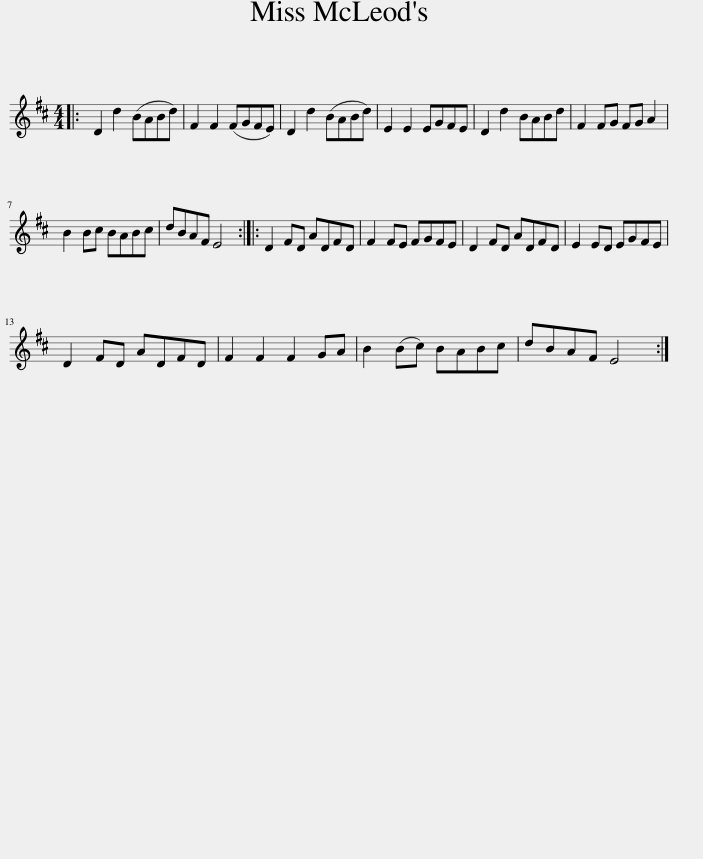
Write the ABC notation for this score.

X:1
L:1/8
M:4/4
I:linebreak $
K:D
V:1 treble
V:1
|: D2 d2 (BABd) | F2 F2 (FGFE) | D2 d2 (BABd) | E2 E2 EGFE | D2 d2 BABd | %5
 F2 FG FG A2 |$ B2 Bc BABc | dBAF E4 :: D2 FD ADFD | F2 FE FGFE | %10
 D2 FD ADFD | E2 ED EGFE |$ D2 FD ADFD | F2 F2 F2 GA | B2 (Bc) BABc | %15
 dBAF E4 :| %16
